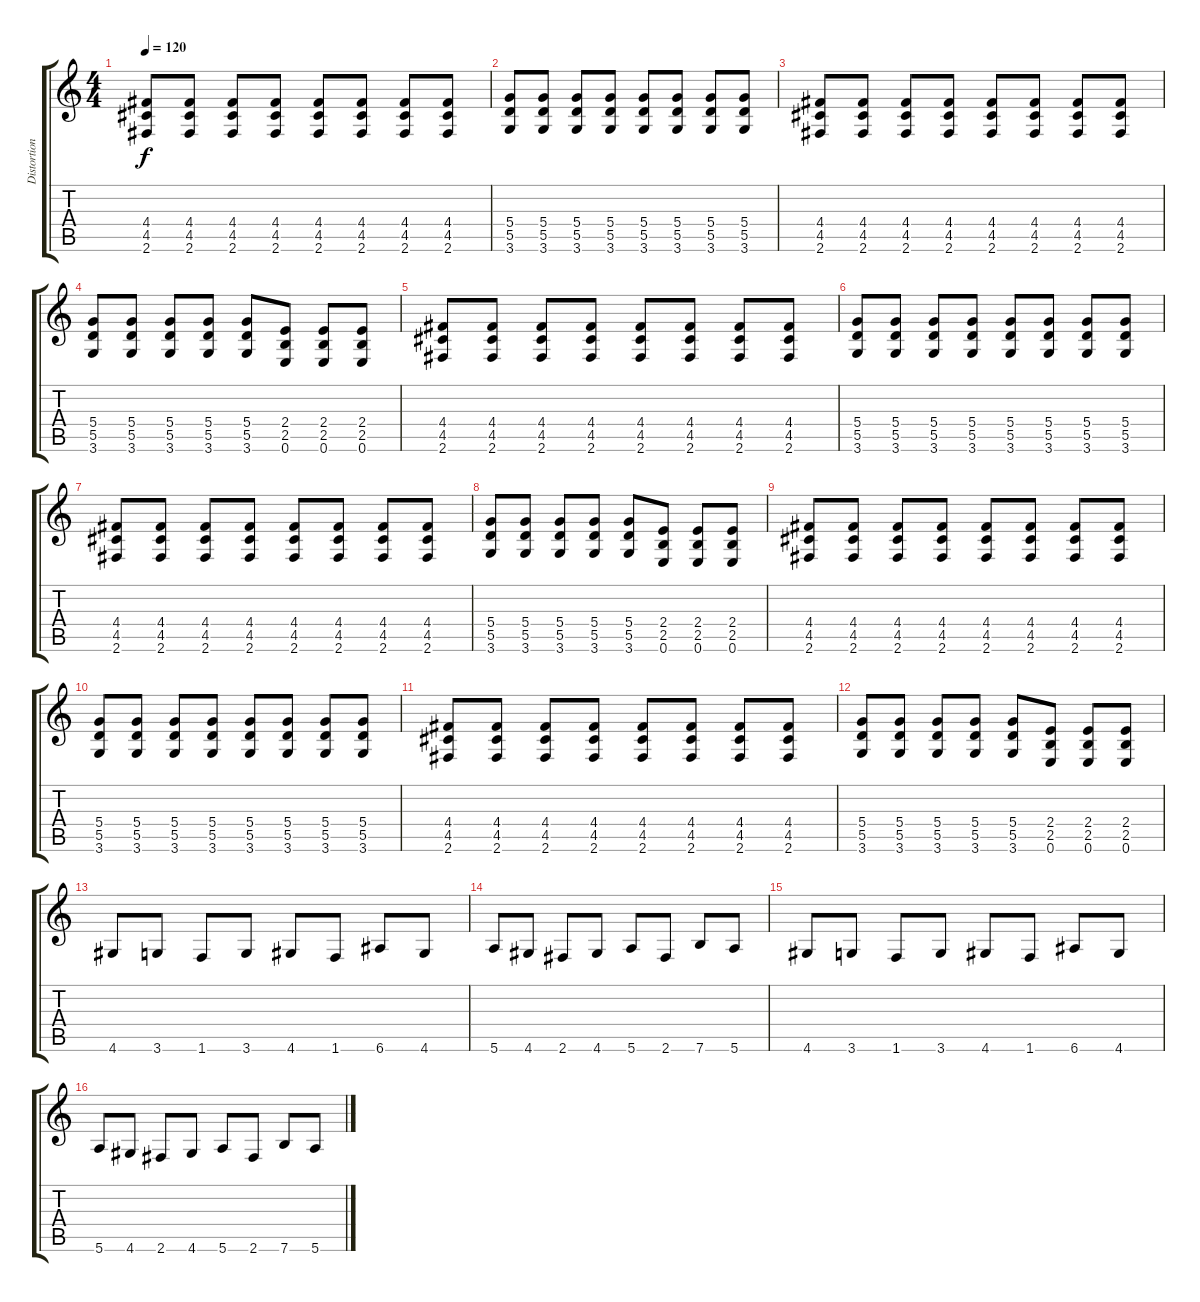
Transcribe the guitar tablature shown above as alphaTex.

\track ("Distortion" "Distortion") {instrument distortionguitar}
\staff {score tabs}
\tuning (E4 B3 G3 D3 A2 E2) {hide}
\ts (4 4)
\tempo 120
\clef g2
\ks c
(4.4 4.5 2.6).8{dy f} (4.4 4.5 2.6).8 (4.4 4.5 2.6).8 (4.4 4.5 2.6).8 (4.4 4.5 2.6).8 (4.4 4.5 2.6).8 (4.4 4.5 2.6).8 (4.4 4.5 2.6).8 |
(5.4 5.5 3.6).8 (5.4 5.5 3.6).8 (5.4 5.5 3.6).8 (5.4 5.5 3.6).8 (5.4 5.5 3.6).8 (5.4 5.5 3.6).8 (5.4 5.5 3.6).8 (5.4 5.5 3.6).8 |
(4.4 4.5 2.6).8 (4.4 4.5 2.6).8 (4.4 4.5 2.6).8 (4.4 4.5 2.6).8 (4.4 4.5 2.6).8 (4.4 4.5 2.6).8 (4.4 4.5 2.6).8 (4.4 4.5 2.6).8 |
(5.4 5.5 3.6).8 (5.4 5.5 3.6).8 (5.4 5.5 3.6).8 (5.4 5.5 3.6).8 (5.4 5.5 3.6).8 (2.4 2.5 0.6).8 (2.4 2.5 0.6).8 (2.4 2.5 0.6).8 |
(4.4 4.5 2.6).8 (4.4 4.5 2.6).8 (4.4 4.5 2.6).8 (4.4 4.5 2.6).8 (4.4 4.5 2.6).8 (4.4 4.5 2.6).8 (4.4 4.5 2.6).8 (4.4 4.5 2.6).8 |
(5.4 5.5 3.6).8 (5.4 5.5 3.6).8 (5.4 5.5 3.6).8 (5.4 5.5 3.6).8 (5.4 5.5 3.6).8 (5.4 5.5 3.6).8 (5.4 5.5 3.6).8 (5.4 5.5 3.6).8 |
(4.4 4.5 2.6).8 (4.4 4.5 2.6).8 (4.4 4.5 2.6).8 (4.4 4.5 2.6).8 (4.4 4.5 2.6).8 (4.4 4.5 2.6).8 (4.4 4.5 2.6).8 (4.4 4.5 2.6).8 |
(5.4 5.5 3.6).8 (5.4 5.5 3.6).8 (5.4 5.5 3.6).8 (5.4 5.5 3.6).8 (5.4 5.5 3.6).8 (2.4 2.5 0.6).8 (2.4 2.5 0.6).8 (2.4 2.5 0.6).8 |
(4.4 4.5 2.6).8 (4.4 4.5 2.6).8 (4.4 4.5 2.6).8 (4.4 4.5 2.6).8 (4.4 4.5 2.6).8 (4.4 4.5 2.6).8 (4.4 4.5 2.6).8 (4.4 4.5 2.6).8 |
(5.4 5.5 3.6).8 (5.4 5.5 3.6).8 (5.4 5.5 3.6).8 (5.4 5.5 3.6).8 (5.4 5.5 3.6).8 (5.4 5.5 3.6).8 (5.4 5.5 3.6).8 (5.4 5.5 3.6).8 |
(4.4 4.5 2.6).8 (4.4 4.5 2.6).8 (4.4 4.5 2.6).8 (4.4 4.5 2.6).8 (4.4 4.5 2.6).8 (4.4 4.5 2.6).8 (4.4 4.5 2.6).8 (4.4 4.5 2.6).8 |
(5.4 5.5 3.6).8 (5.4 5.5 3.6).8 (5.4 5.5 3.6).8 (5.4 5.5 3.6).8 (5.4 5.5 3.6).8 (2.4 2.5 0.6).8 (2.4 2.5 0.6).8 (2.4 2.5 0.6).8 |
4.6.8 3.6.8 1.6.8 3.6.8 4.6.8 1.6.8 6.6.8 4.6.8 |
5.6.8 4.6.8 2.6.8 4.6.8 5.6.8 2.6.8 7.6.8 5.6.8 |
4.6.8 3.6.8 1.6.8 3.6.8 4.6.8 1.6.8 6.6.8 4.6.8 |
5.6.8 4.6.8 2.6.8 4.6.8 5.6.8 2.6.8 7.6.8 5.6.8
